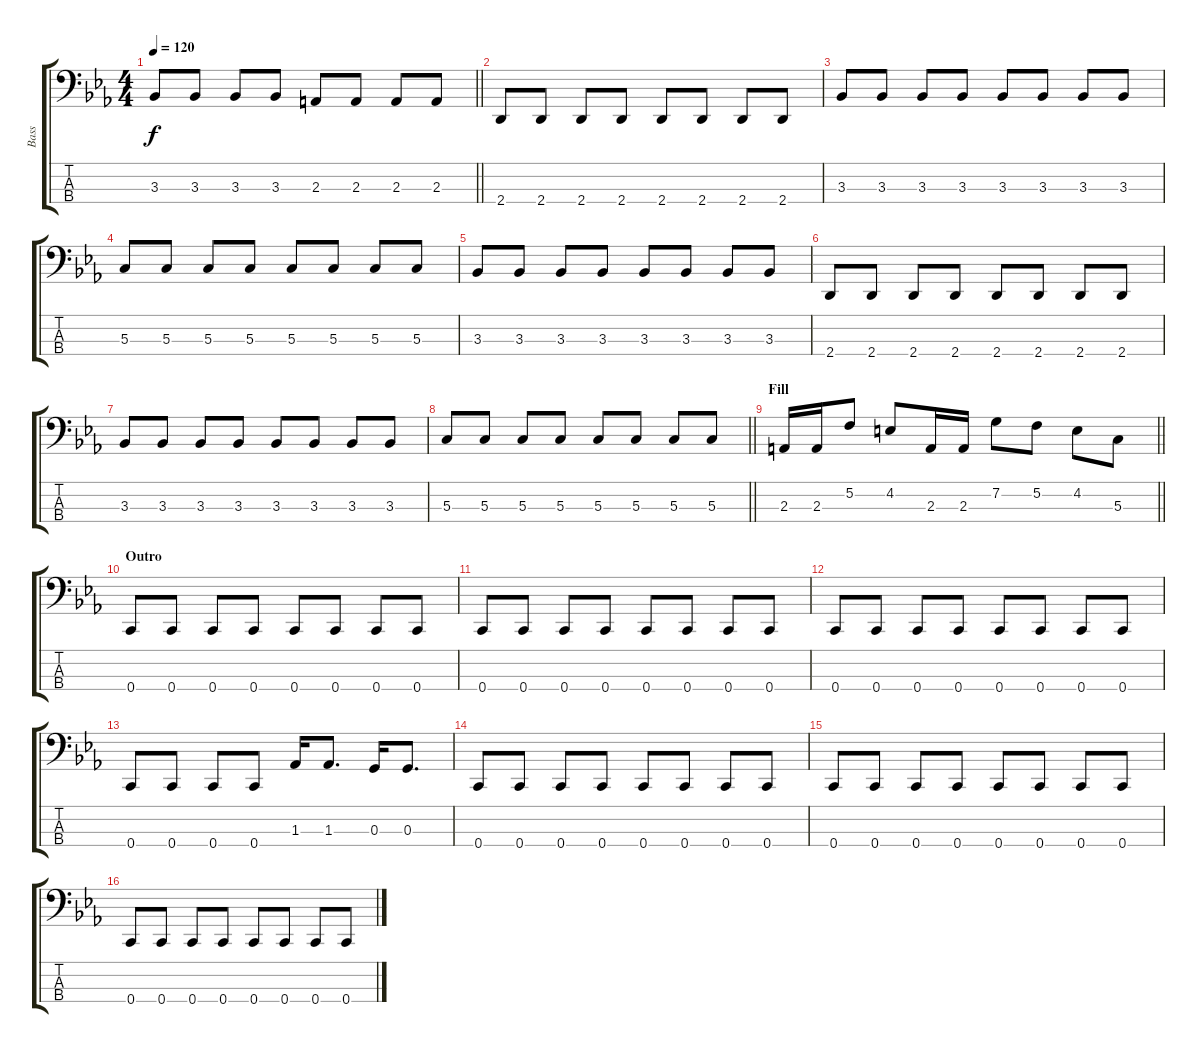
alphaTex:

\track ("Bass" "Bass") {instrument electricbassfinger}
\staff {score tabs}
\tuning (F2 C2 G1 C1) {hide}
\ts (4 4)
\tempo 120
\clef f4
\barLineRight lightlight
\ks cminor
3.3.8{dy f} 3.3.8 3.3.8 3.3.8 2.3.8 2.3.8 2.3.8 2.3.8 |
2.4.8 2.4.8 2.4.8 2.4.8 2.4.8 2.4.8 2.4.8 2.4.8 |
3.3.8 3.3.8 3.3.8 3.3.8 3.3.8 3.3.8 3.3.8 3.3.8 |
5.3.8 5.3.8 5.3.8 5.3.8 5.3.8 5.3.8 5.3.8 5.3.8 |
3.3.8 3.3.8 3.3.8 3.3.8 3.3.8 3.3.8 3.3.8 3.3.8 |
2.4.8 2.4.8 2.4.8 2.4.8 2.4.8 2.4.8 2.4.8 2.4.8 |
3.3.8 3.3.8 3.3.8 3.3.8 3.3.8 3.3.8 3.3.8 3.3.8 |
\barLineRight lightlight
5.3.8 5.3.8 5.3.8 5.3.8 5.3.8 5.3.8 5.3.8 5.3.8 |
\section ("" "Fill")
\barLineRight lightlight
2.3.16 2.3.16 5.2.8 4.2.8 2.3.16 2.3.16 7.2.8 5.2.8 4.2.8 5.3.8 |
\section ("" "Outro")
0.4.8 0.4.8 0.4.8 0.4.8 0.4.8 0.4.8 0.4.8 0.4.8 |
0.4.8 0.4.8 0.4.8 0.4.8 0.4.8 0.4.8 0.4.8 0.4.8 |
0.4.8 0.4.8 0.4.8 0.4.8 0.4.8 0.4.8 0.4.8 0.4.8 |
0.4.8 0.4.8 0.4.8 0.4.8 1.3.16 1.3.8{d} 0.3.16 0.3.8{d} |
0.4.8 0.4.8 0.4.8 0.4.8 0.4.8 0.4.8 0.4.8 0.4.8 |
0.4.8 0.4.8 0.4.8 0.4.8 0.4.8 0.4.8 0.4.8 0.4.8 |
0.4.8 0.4.8 0.4.8 0.4.8 0.4.8 0.4.8 0.4.8 0.4.8
